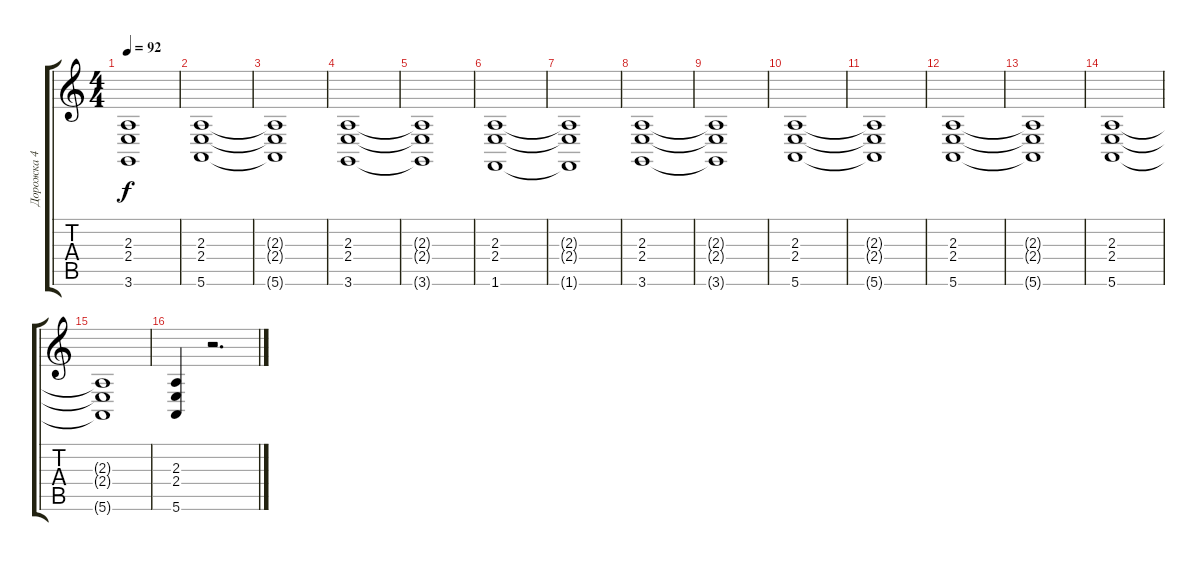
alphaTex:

\track ("Дорожка 4" "Дорожка 4") {instrument stringensemble1}
\staff {score tabs}
\tuning (E4 B3 G3 D3 A2 E2) {hide}
\ts (4 4)
\tempo 92
\clef g2
\ks c
(2.3{t} 2.4{t} 3.6{t}).1{dy f} |
(2.3 2.4 5.6).1 |
(2.3{t} 2.4{t} 5.6{t}).1 |
(2.3 2.4 3.6).1 |
(2.3{t} 2.4{t} 3.6{t}).1 |
(2.3 2.4 1.6).1 |
(2.3{t} 2.4{t} 1.6{t}).1 |
(2.3 2.4 3.6).1 |
(2.3{t} 2.4{t} 3.6{t}).1 |
(2.3 2.4 5.6).1 |
(2.3{t} 2.4{t} 5.6{t}).1 |
(2.3 2.4 5.6).1 |
(2.3{t} 2.4{t} 5.6{t}).1 |
(2.3 2.4 5.6).1 |
(2.3{t} 2.4{t} 5.6{t}).1 |
(2.3 2.4 5.6).4 r.2{d}
